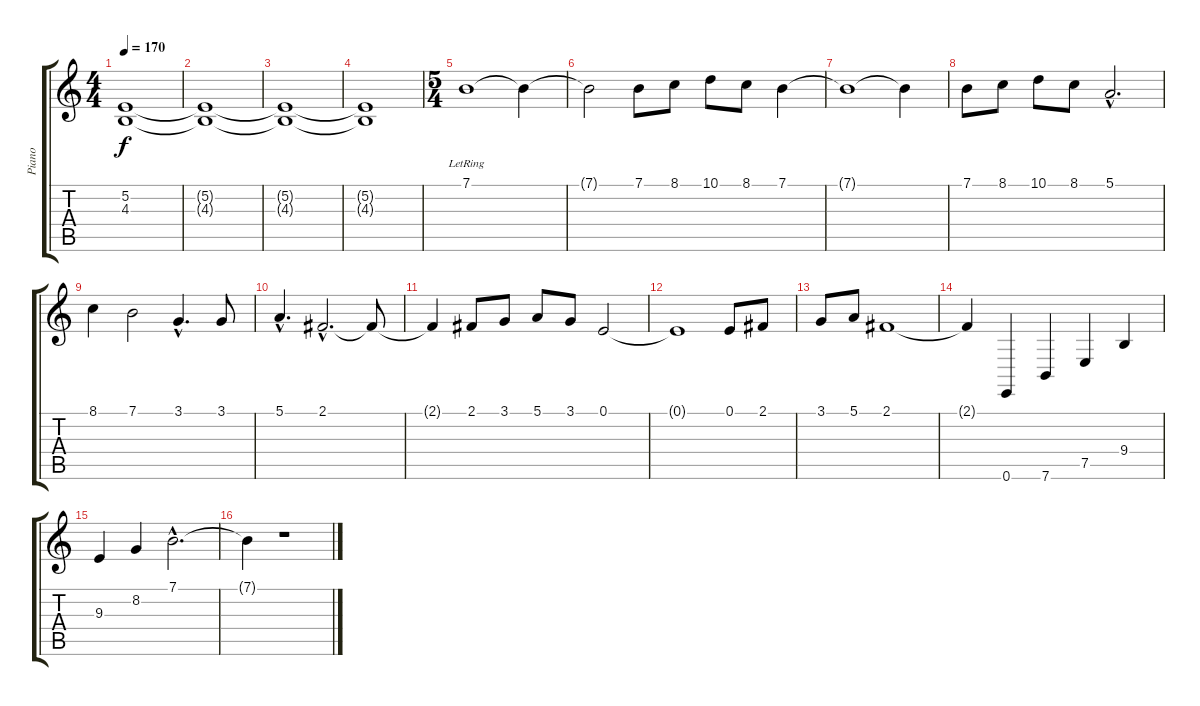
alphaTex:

\track ("Piano" "Piano") {instrument acousticgrandpiano}
\staff {score tabs}
\tuning (E4 B3 G3 D3 A2 E2) {hide}
\ts (4 4)
\tempo 170
\clef g2
\ks c
(5.2{t} 4.3{t}).1{dy f} |
(5.2{t} 4.3{t}).1 |
(5.2{t} 4.3{t}).1 |
(5.2{t} 4.3{t}).1 |
\ts (5 4)
7.1{lr}.1 7.1{t}.4 |
7.1{t}.2 7.1.8 8.1.8 10.1.8 8.1.8 7.1.4 |
7.1{t}.1 7.1{t}.4 |
7.1.8 8.1.8 10.1.8 8.1.8 5.1{hac}.2{d} |
8.1.4 7.1.2 3.1{hac}.4{d} 3.1.8 |
5.1{hac}.4{d} 2.1{hac}.2{d} 2.1{t}.8 |
2.1{t}.4 2.1.8 3.1.8 5.1.8 3.1.8 0.1.2 |
0.1{t}.1 0.1.8 2.1.8 |
3.1.8 5.1.8 2.1.1 |
2.1{t}.4 0.6.4 7.6.4 7.5.4 9.4.4 |
9.3.4 8.2.4 7.1{hac}.2{d} |
7.1{t}.4 r.1
